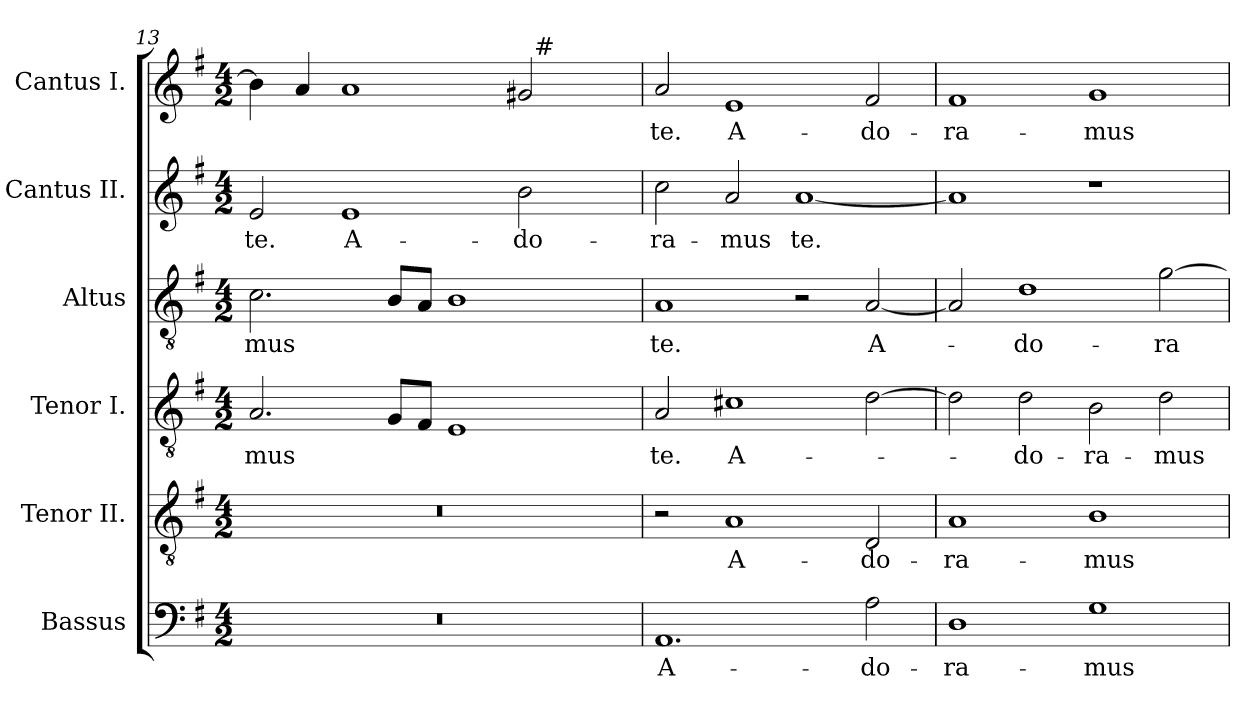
**kern	**text	**kern	**text	**kern	**text	**kern	**text	**kern	**text	**kern	**text
*part6	*part6	*part5	*part5	*part4	*part4	*part3	*part3	*part2	*part2	*part1	*part1
*staff6	*staff6	*staff5	*staff5	*staff4	*staff4	*staff3	*staff3	*staff2	*staff2	*staff1	*staff1
*I"Bassus	*	*I"Tenor II.	*	*I"Tenor I.	*	*I"Altus	*	*I"Cantus II.	*	*I"Cantus I.	*
*I'B.	*	*I'T. II.	*	*I'T. I.	*	*I'A.	*	*I'C. II	*	*I'C. I	*
*clefF4	*	*clefGv2	*	*clefGv2	*	*clefGv2	*	*clefG2	*	*clefG2	*
*	*	*ITrd7c12	*	*ITrd7c12	*	*ITrd7c12	*	*	*	*	*
*k[f#]	*	*k[f#]	*	*k[f#]	*	*k[f#]	*	*k[f#]	*	*k[f#]	*
*G:	*	*G:	*	*G:	*	*G:	*	*G:	*	*G:	*
*M4/2	*	*M4/2	*	*M4/2	*	*M4/2	*	*M4/2	*	*M4/2	*
=13	=13	=13	=13	=13	=13	=13	=13	=13	=13	=13	=13
!LO:N:vis=1	!	!LO:N:vis=1	!	!	!	!	!	!	!	!	!
!	!	!	!	!	!LO:LY:b:color=#000000	!	!	!	!	!	!
!	!	!	!	!	!	!	!LO:LY:b:color=#000000	!	!	!	!
!	!	!	!	!	!	!	!	!	!LO:LY:b:color=#000000	!	!
*	*	*	*	*	*	*	*	*	*	*^	*
0r	.	0r	.	2.AAi/	-mus	2.Ci\	-mus	2ei/	te.	4bi\]	1ryy	.
.	.	.	.	.	.	.	.	.	.	4ai/	.	.
!	!	!	!	!	!	!	!	!	!LO:LY:b:color=#000000	!	!	!
.	.	.	.	.	.	.	.	1ei	A-	1ai	.	.
.	.	.	.	8GGi/L	.	8BBi/L	.	.	.	.	.	.
.	.	.	.	8FF#i/J	.	8AAi/J	.	.	.	.	.	.
.	.	.	.	1EEi	.	1BBi	.	.	.	.	2ryy	.
!	!	!	!	!	!	!	!	!	!LO:LY:b:color=#000000	!	!	!
.	.	.	.	.	.	.	.	2bi\	-do-	2g#i/	32ryy	.
.	.	.	.	.	.	.	.	.	.	.	256ryy	.
!	!	!	!	!	!	!	!	!	!	!	!LO:TX:a:t=#	!
.	.	.	.	.	.	.	.	.	.	.	4ryy	.
.	.	.	.	.	.	.	.	.	.	.	8ryy	.
.	.	.	.	.	.	.	.	.	.	.	16ryy	.
.	.	.	.	.	.	.	.	.	.	.	64..ryy	.
*	*	*	*	*	*	*	*	*	*	*v	*v	*
=14	=14	=14	=14	=14	=14	=14	=14	=14	=14	=14	=14
*	*	*	*	*	*	*	*	*	*	*^	*
!	!LO:LY:b:color=#000000	!	!	!	!	!	!	!	!	!	!	!
*	*	*	*	*	*	*	*	*	*	*v	*v	*
*	*	*	*	*	*	*	*	*	*	*^	*
!	!	!	!	!	!LO:LY:b:color=#000000	!	!	!	!	!	!	!
*	*	*	*	*	*	*	*	*	*	*v	*v	*
*	*	*	*	*	*	*	*	*	*	*^	*
!	!	!	!	!	!	!	!LO:LY:b:color=#000000	!	!	!	!	!
*	*	*	*	*	*	*	*	*	*	*v	*v	*
*	*	*	*	*	*	*	*	*	*	*^	*
!	!	!	!	!	!	!	!	!	!LO:LY:b:color=#000000	!	!	!
*	*	*	*	*	*	*	*	*	*	*v	*v	*
*	*	*	*	*	*	*	*	*	*	*^	*
!	!	!	!	!	!	!	!	!	!	!	!	!LO:LY:b:color=#000000
*	*	*	*	*	*	*	*	*	*	*v	*v	*
1.AAi	A-	2r	.	2AAi/	te.	1AAi	te.	2cci\	-ra-	2ai/	te.
!	!	!	!LO:LY:b:color=#000000	!	!	!	!	!	!	!	!
!	!	!	!	!	!LO:LY:b:color=#000000	!	!	!	!	!	!
!	!	!	!	!	!	!	!	!	!LO:LY:b:color=#000000	!	!
!	!	!	!	!	!	!	!	!	!	!	!LO:LY:b:color=#000000
.	.	1AAi	A-	1C#Xi	A-	.	.	2ai/	-mus	1ei	A-
!	!	!	!	!	!	!	!	!	!LO:LY:b:color=#000000	!	!
.	.	.	.	.	.	2r	.	[1ai	te.	.	.
!	!LO:LY:b:color=#000000	!	!	!	!	!	!	!	!	!	!
!	!	!	!LO:LY:b:color=#000000	!	!	!	!	!	!	!	!
!	!	!	!	!	!	!	!LO:LY:b:color=#000000	!	!	!	!
!	!	!	!	!	!	!	!	!	!	!	!LO:LY:b:color=#000000
2Ai\	-do-	2DDi/	-do-	[2Di\	.	[2AAi/	A-	.	.	2f#i/	-do-
=15	=15	=15	=15	=15	=15	=15	=15	=15	=15	=15	=15
!	!LO:LY:b:color=#000000	!	!	!	!	!	!	!	!	!	!
!	!	!	!LO:LY:b:color=#000000	!	!	!	!	!	!	!	!
!	!	!	!	!	!	!	!	!	!	!	!LO:LY:b:color=#000000
1Di	-ra-	1AAi	-ra-	2Di\]	.	2AAi/]	.	1ai]	.	1f#i	-ra-
!	!	!	!	!	!LO:LY:b:color=#000000	!	!	!	!	!	!
!	!	!	!	!	!	!	!LO:LY:b:color=#000000	!	!	!	!
.	.	.	.	2Di\	-do-	1Di	-do-	.	.	.	.
!	!LO:LY:b:color=#000000	!	!	!	!	!	!	!	!	!	!
!	!	!	!LO:LY:b:color=#000000	!	!	!	!	!	!	!	!
!	!	!	!	!	!LO:LY:b:color=#000000	!	!	!	!	!	!
!	!	!	!	!	!	!	!	!	!	!	!LO:LY:b:color=#000000
1Gi	-mus	1BBi	-mus	2BBi\	-ra-	.	.	1r	.	1gi	-mus
!	!	!	!	!	!LO:LY:b:color=#000000	!	!	!	!	!	!
!	!	!	!	!	!	!	!LO:LY:b:color=#000000	!	!	!	!
.	.	.	.	2Di\	-mus	[2Gi\	-ra-	.	.	.	.
=	=	=	=	=	=	=	=	=	=	=	=
*-	*-	*-	*-	*-	*-	*-	*-	*-	*-	*-	*-
